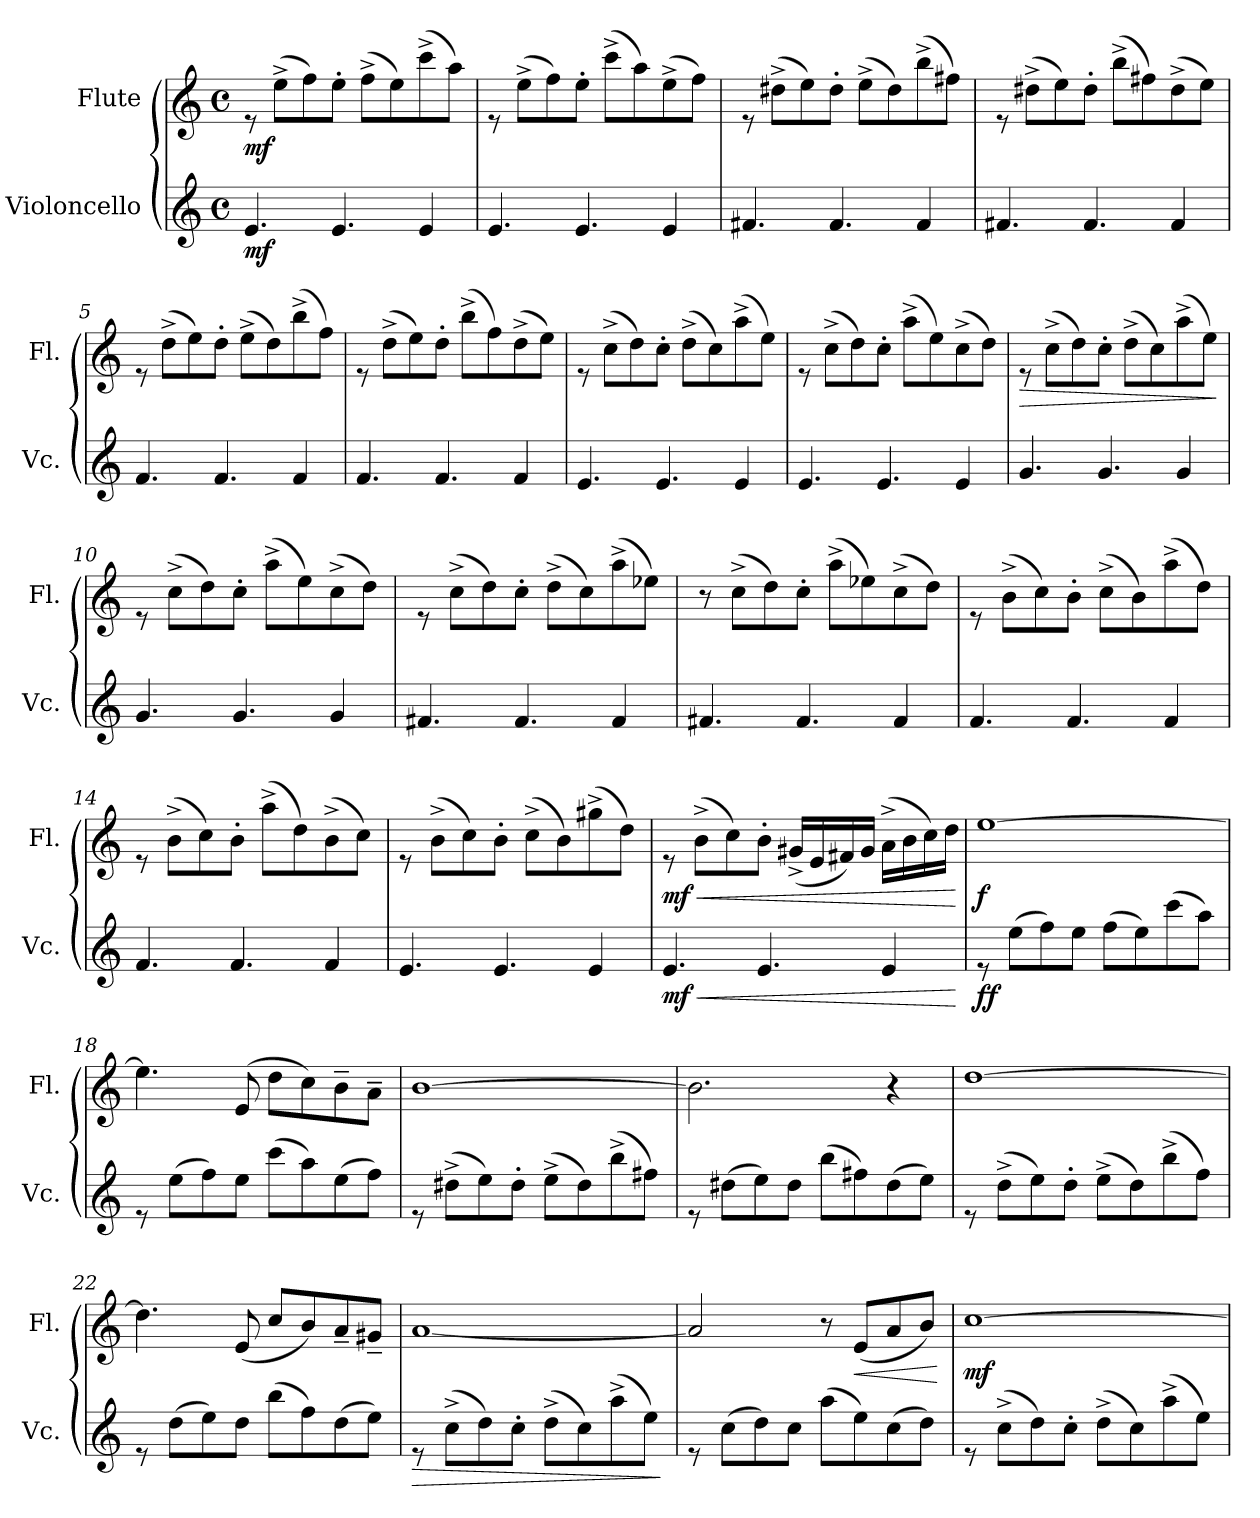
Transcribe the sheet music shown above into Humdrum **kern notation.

**kern	**dynam	**kern	**dynam
*part2	*part2	*part1	*part1
*staff2	*staff2	*staff1	*staff1
*I"Violoncello	*	*I"Flute	*
*I'Vc.	*	*I'Fl.	*
*clefG2	*	*clefG2	*
*k[]	*	*k[]	*
*M4/4	*	*M4/4	*
*met(c)	*	*met(c)	*
*MM130	*	*MM130	*
=1	=1	=1	=1
!	!LO:DY:b	!	!LO:DY:b
4.e/	mf	8re	mf
.	.	(>8ee^\L	.
.	.	8ff\)	.
4.e/	.	8ee'\J	.
.	.	(>8ff^\L	.
.	.	8ee\)	.
4e/	.	(>8ccc^\	.
.	.	8aa\J)	.
=2	=2	=2	=2
4.e/	.	8re	.
.	.	(>8ee^\L	.
.	.	8ff\)	.
4.e/	.	8ee'\J	.
.	.	(>8ccc^\L	.
.	.	8aa\)	.
4e/	.	(>8ee^\	.
.	.	8ff\J)	.
=3	=3	=3	=3
4.f#X/	.	8re	.
.	.	(>8dd#X^\L	.
.	.	8ee\)	.
4.f#/	.	8dd#'\J	.
.	.	(>8ee^\L	.
.	.	8dd#\)	.
4f#/	.	(>8bb^\	.
.	.	8ff#X\J)	.
=4	=4	=4	=4
4.f#X/	.	8re	.
.	.	(>8dd#X^\L	.
.	.	8ee\)	.
4.f#/	.	8dd#'\J	.
.	.	(>8bb^\L	.
.	.	8ff#X\)	.
4f#/	.	(>8dd#^\	.
.	.	8ee\J)	.
=5	=5	=5	=5
4.f/	.	8re	.
.	.	(>8dd^\L	.
.	.	8ee\)	.
4.f/	.	8dd'\J	.
.	.	(>8ee^\L	.
.	.	8dd\)	.
4f/	.	(>8bb^\	.
.	.	8ff\J)	.
!!LO:LB:g=z
=6	=6	=6	=6
4.f/	.	8re	.
.	.	(>8dd^\L	.
.	.	8ee\)	.
4.f/	.	8dd'\J	.
.	.	(>8bb^\L	.
.	.	8ff\)	.
4f/	.	(>8dd^\	.
.	.	8ee\J)	.
=7	=7	=7	=7
4.e/	.	8re	.
.	.	(>8cc^\L	.
.	.	8dd\)	.
4.e/	.	8cc'\J	.
.	.	(>8dd^\L	.
.	.	8cc\)	.
4e/	.	(>8aa^\	.
.	.	8ee\J)	.
=8	=8	=8	=8
4.e/	.	8re	.
.	.	(>8cc^\L	.
.	.	8dd\)	.
4.e/	.	8cc'\J	.
.	.	(>8aa^\L	.
.	.	8ee\)	.
4e/	.	(>8cc^\	.
.	.	8dd\J)	.
=9	=9	=9	=9
!	!	!	!LO:HP:b
4.g/	.	8re	>
.	.	(>8cc^\L	.
.	.	8dd\)	.
4.g/	.	8cc'\J	.
.	.	(>8dd^\L	.
.	.	8cc\)	.
4g/	.	(>8aa^\	.
.	.	8ee\J)	.
.	.	.	]
=10	=10	=10	=10
4.g/	.	8re	.
.	.	(>8cc^\L	.
.	.	8dd\)	.
4.g/	.	8cc'\J	.
.	.	(>8aa^\L	.
.	.	8ee\)	.
4g/	.	(>8cc^\	.
.	.	8dd\J)	.
=11	=11	=11	=11
4.f#X/	.	8re	.
.	.	(>8cc^\L	.
.	.	8dd\)	.
4.f#/	.	8cc'\J	.
.	.	(>8dd^\L	.
.	.	8cc\)	.
4f#/	.	(>8aa^\	.
.	.	8ee-X\J)	.
!!LO:LB:g=z
=12	=12	=12	=12
4.f#X/	.	8r	.
.	.	(>8cc^\L	.
.	.	8dd\)	.
4.f#/	.	8cc'\J	.
.	.	(>8aa^\L	.
.	.	8ee-X\)	.
4f#/	.	(>8cc^\	.
.	.	8dd\J)	.
=13	=13	=13	=13
4.f/	.	8re	.
.	.	(>8b^\L	.
.	.	8cc\)	.
4.f/	.	8b'\J	.
.	.	(>8cc^\L	.
.	.	8b\)	.
4f/	.	(>8aa^\	.
.	.	8dd\J)	.
=14	=14	=14	=14
4.f/	.	8re	.
.	.	(>8b^\L	.
.	.	8cc\)	.
4.f/	.	8b'\J	.
.	.	(>8aa^\L	.
.	.	8dd\)	.
4f/	.	(>8b^\	.
.	.	8cc\J)	.
=15	=15	=15	=15
4.e/	.	8re	.
.	.	(>8b^\L	.
.	.	8cc\)	.
4.e/	.	8b'\J	.
.	.	(>8cc^\L	.
.	.	8b\)	.
4e/	.	(>8gg#X^\	.
.	.	8dd\J)	.
=16	=16	=16	=16
!	!LO:HP:b	!	!LO:HP:b
!	!LO:DY:n=1:b	!	!LO:DY:n=1:b
4.e/	< mf	8re	< mf
.	.	(>8b^\L	.
.	.	8cc\)	.
4.e/	.	8b'\J	.
.	.	(<16g#X^/LL	.
.	.	16e/	.
.	.	16f#X/)	.
.	.	16g#/JJ	.
4e/	.	(>16a^\LL	.
.	.	16b\	.
.	.	16cc\)	.
.	.	16dd\JJ	.
.	[	.	[
!!LO:LB:g=z
=17	=17	=17	=17
!	!LO:DY:b	!	!LO:DY:b
8re	ff	[1ee	f
(>8ee\L	.	.	.
8ff\)	.	.	.
8ee\J	.	.	.
(>8ff\L	.	.	.
8ee\)	.	.	.
(>8ccc\	.	.	.
8aa\J)	.	.	.
=18	=18	=18	=18
8re	.	4.ee\]	.
(>8ee\L	.	.	.
8ff\)	.	.	.
8ee\J	.	(>8e/	.
(>8ccc\L	.	8dd\L	.
8aa\)	.	8cc\)	.
(>8ee\	.	8b~\	.
8ff\J)	.	8a~\J	.
=19	=19	=19	=19
8re	.	[1b	.
(>8dd#X^\L	.	.	.
8ee\)	.	.	.
8dd#'\J	.	.	.
(>8ee^\L	.	.	.
8dd#\)	.	.	.
(>8bb^\	.	.	.
8ff#X\J)	.	.	.
=20	=20	=20	=20
8re	.	2.b\]	.
(>8dd#X\L	.	.	.
8ee\)	.	.	.
8dd#\J	.	.	.
(>8bb\L	.	.	.
8ff#X\)	.	.	.
(>8dd#\	.	4r	.
8ee\J)	.	.	.
=21	=21	=21	=21
8re	.	[1dd	.
(>8dd^\L	.	.	.
8ee\)	.	.	.
8dd'\J	.	.	.
(>8ee^\L	.	.	.
8dd\)	.	.	.
(>8bb^\	.	.	.
8ff\J)	.	.	.
!!LO:LB:g=z
=22	=22	=22	=22
8re	.	4.dd\]	.
(>8dd\L	.	.	.
8ee\)	.	.	.
8dd\J	.	(<8e/	.
(>8bb\L	.	8cc/L	.
8ff\)	.	8b/)	.
(>8dd\	.	8a~/	.
8ee\J)	.	8g#X~/J	.
=23	=23	=23	=23
!	!LO:HP:b	!	!
8re	>	[1a	.
(>8cc^\L	.	.	.
8dd\)	.	.	.
8cc'\J	.	.	.
(>8dd^\L	.	.	.
8cc\)	.	.	.
(>8aa^\	.	.	.
8ee\J)	.	.	.
.	]	.	.
=24	=24	=24	=24
8re	.	2a/]	.
(>8cc\L	.	.	.
8dd\)	.	.	.
8cc\J	.	.	.
(>8aa\L	.	8r	.
!	!	!	!LO:HP:b
8ee\)	.	(<8e/L	<
(>8cc\	.	8a/	.
8dd\J)	.	8b/J)	.
.	.	.	[
=25	=25	=25	=25
!	!	!	!LO:DY:b
8re	.	[1cc	mf
(>8cc^\L	.	.	.
8dd\)	.	.	.
8cc'\J	.	.	.
(>8dd^\L	.	.	.
8cc\)	.	.	.
(>8aa^\	.	.	.
8ee\J)	.	.	.
=	=	=	=
*-	*-	*-	*-
